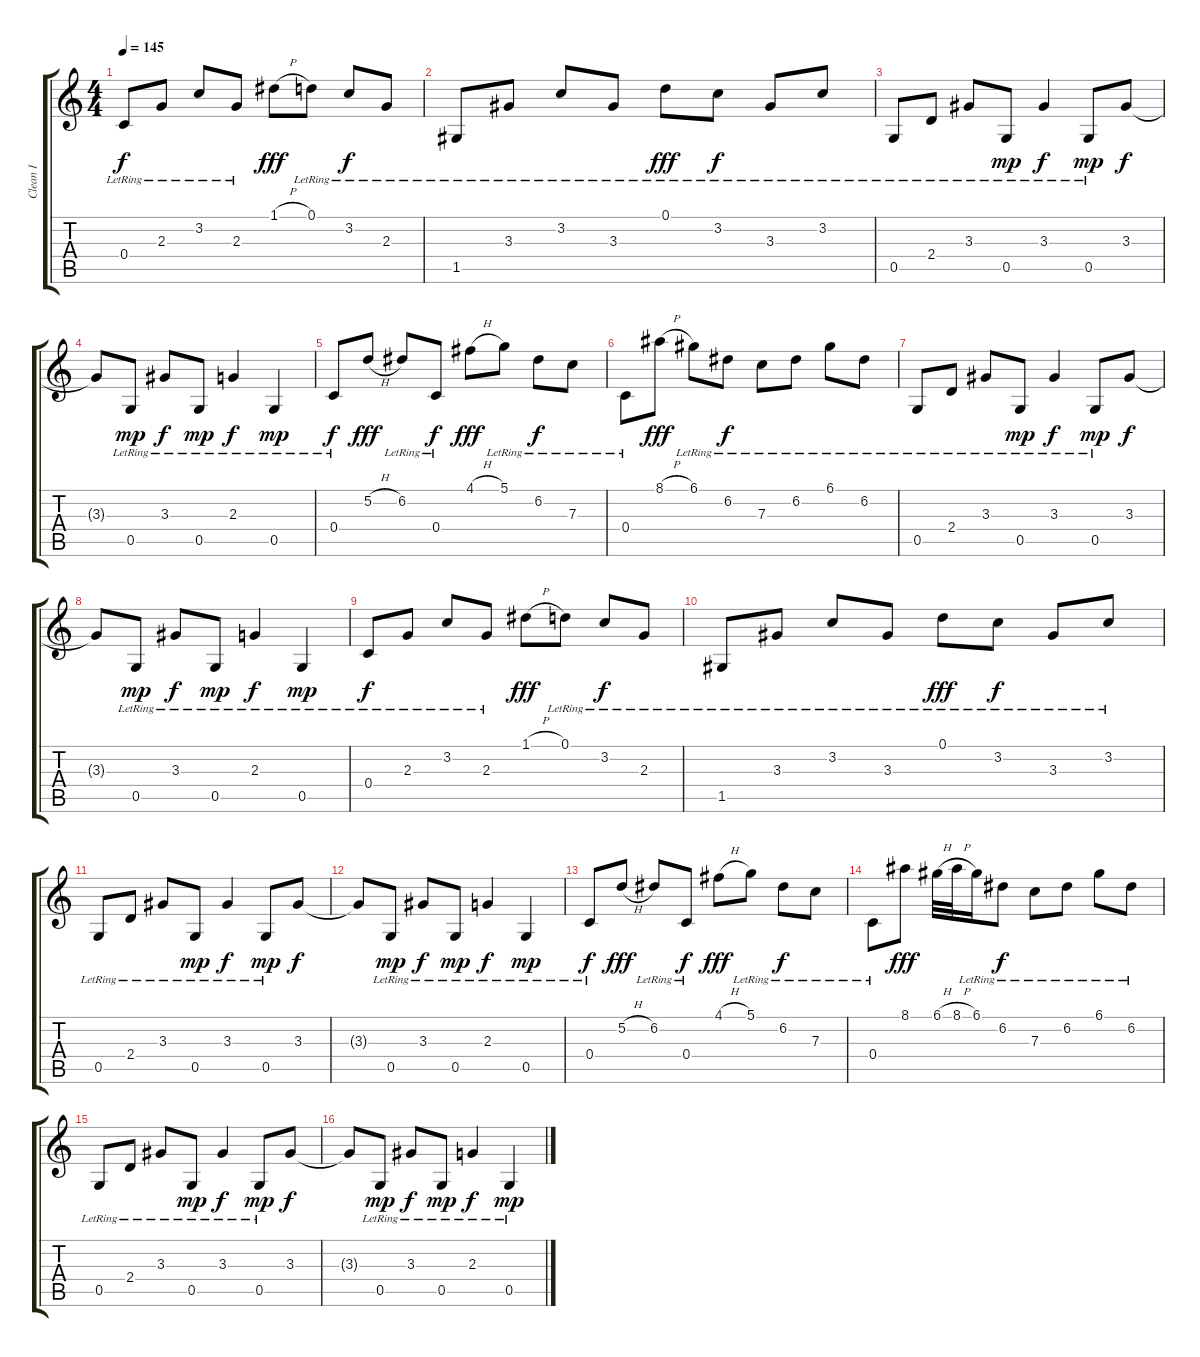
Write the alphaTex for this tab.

\track ("Clean I" "Clean I") {instrument electricguitarclean}
\staff {score tabs}
\tuning (D4 A3 F3 C3 G2 C2) {hide}
\ts (4 4)
\tempo 145
\clef g2
\ks c
0.4{lr}.8{dy f instrument electricguitarclean} 2.3{lr}.8 3.2{lr}.8 2.3{lr}.8 1.1{h}.8{dy fff} 0.1{lr}.8 3.2{lr}.8{dy f} 2.3{lr}.8 |
1.5{lr}.8 3.3{lr}.8 3.2{lr}.8 3.3{lr}.8 0.1{lr}.8{dy fff} 3.2{lr}.8{dy f} 3.3{lr}.8 3.2{lr}.8 |
0.5{lr}.8 2.4{lr}.8 3.3{lr}.8 0.5{lr}.8{dy mp} 3.3{lr}.4{dy f} 0.5{lr}.8{dy mp} 3.3.8{dy f} |
3.3{t}.8 0.5{lr}.8{dy mp} 3.3{lr}.8{dy f} 0.5{lr}.8{dy mp} 2.3{lr}.4{dy f} 0.5{lr}.4{dy mp} |
0.4{lr}.8{dy f} 5.2{h}.8{dy fff} 6.2{lr}.8 0.4{lr}.8{dy f} 4.1{h}.8{dy fff} 5.1{lr}.8 6.2{lr}.8{dy f} 7.3{lr}.8 |
0.4{lr}.8 8.1{h}.8{dy fff} 6.1{lr}.8 6.2{lr}.8{dy f} 7.3{lr}.8 6.2{lr}.8 6.1{lr}.8 6.2{lr}.8 |
0.5{lr}.8 2.4{lr}.8 3.3{lr}.8 0.5{lr}.8{dy mp} 3.3{lr}.4{dy f} 0.5{lr}.8{dy mp} 3.3.8{dy f} |
3.3{t}.8 0.5{lr}.8{dy mp} 3.3{lr}.8{dy f} 0.5{lr}.8{dy mp} 2.3{lr}.4{dy f} 0.5{lr}.4{dy mp} |
0.4{lr}.8{dy f} 2.3{lr}.8 3.2{lr}.8 2.3{lr}.8 1.1{h}.8{dy fff} 0.1{lr}.8 3.2{lr}.8{dy f} 2.3{lr}.8 |
1.5{lr}.8 3.3{lr}.8 3.2{lr}.8 3.3{lr}.8 0.1{lr}.8{dy fff} 3.2{lr}.8{dy f} 3.3{lr}.8 3.2{lr}.8 |
0.5{lr}.8 2.4{lr}.8 3.3{lr}.8 0.5{lr}.8{dy mp} 3.3{lr}.4{dy f} 0.5{lr}.8{dy mp} 3.3.8{dy f} |
3.3{t}.8 0.5{lr}.8{dy mp} 3.3{lr}.8{dy f} 0.5{lr}.8{dy mp} 2.3{lr}.4{dy f} 0.5{lr}.4{dy mp} |
0.4{lr}.8{dy f} 5.2{h}.8{dy fff} 6.2{lr}.8 0.4{lr}.8{dy f} 4.1{h}.8{dy fff} 5.1{lr}.8 6.2{lr}.8{dy f} 7.3{lr}.8 |
0.4{lr}.8 8.1.8{dy fff} 6.1{h}.32 8.1{h}.32 6.1{lr}.16 6.2{lr}.8{dy f} 7.3{lr}.8 6.2{lr}.8 6.1{lr}.8 6.2{lr}.8 |
0.5{lr}.8 2.4{lr}.8 3.3{lr}.8 0.5{lr}.8{dy mp} 3.3{lr}.4{dy f} 0.5{lr}.8{dy mp} 3.3.8{dy f} |
3.3{t}.8 0.5{lr}.8{dy mp} 3.3{lr}.8{dy f} 0.5{lr}.8{dy mp} 2.3{lr}.4{dy f} 0.5{lr}.4{dy mp}
